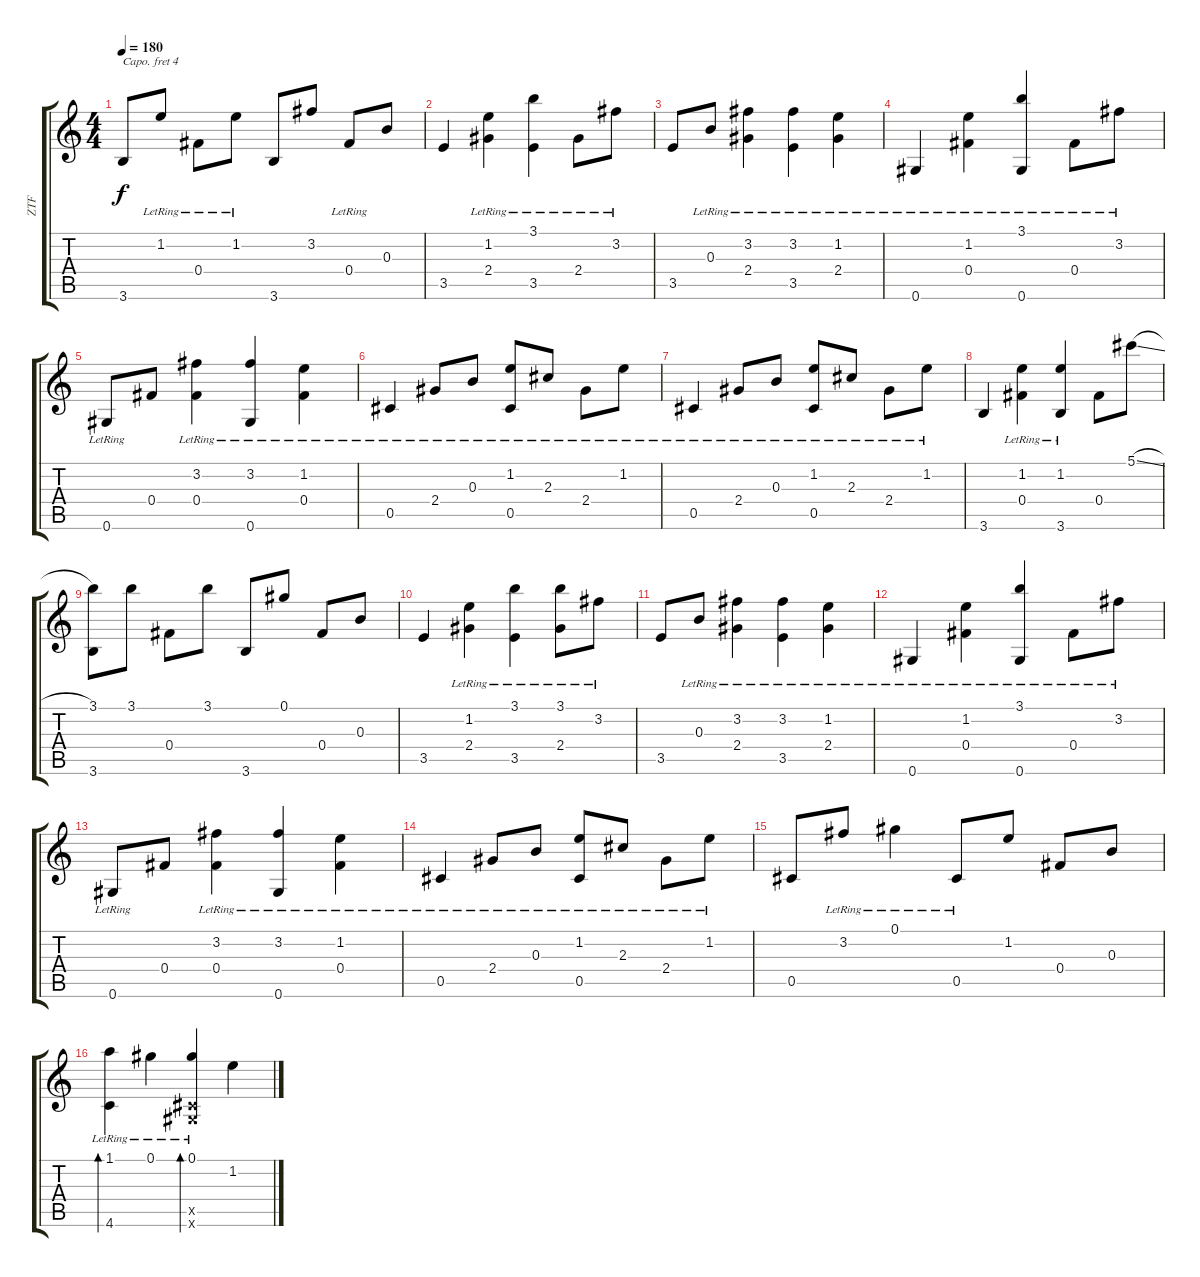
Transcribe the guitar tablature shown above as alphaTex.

\track ("ZTF" "ZTF") {instrument acousticguitarsteel}
\staff {score tabs}
\capo 4
\tuning (E4 B3 G3 D3 A2 E2) {hide}
\ts (4 4)
\tempo 180
\clef g2
\ks c
3.6.8{dy f} 1.2{lr}.8 0.4{lr}.8 1.2{lr}.8 3.6.8 3.2.8 0.4{lr}.8 0.3.8 |
3.5.4 (1.2{lr} 2.4).4 (3.1{lr} 3.5).4 2.4{lr}.8 3.2{lr}.8 |
3.5.8 0.3{lr}.8 (3.2{lr} 2.4{lr}).4 (3.2{lr} 3.5).4 (1.2{lr} 2.4{lr}).4 |
0.6{lr}.4 (1.2{lr} 0.4).4 (3.1{lr} 0.6{lr}).4 0.4{lr}.8 3.2{lr}.8 |
0.6{lr}.8 0.4.8 (3.2{lr} 0.4{lr}).4 (3.2{lr} 0.6{lr}).4 (1.2{lr} 0.4{lr}).4 |
0.5{lr}.4 2.4{lr}.8 0.3{lr}.8 (1.2{lr} 0.5{lr}).8 2.3{lr}.8 2.4{lr}.8 1.2{lr}.8 |
0.5{lr}.4 2.4{lr}.8 0.3{lr}.8 (1.2{lr} 0.5{lr}).8 2.3{lr}.8 2.4{lr}.8 1.2{lr}.8 |
3.6.4 (1.2{lr} 0.4).4 (1.2{lr} 3.6).4 0.4.8 5.1{sl}.8 |
(3.1 3.6).8 3.1.8 0.4.8 3.1.8 3.6.8 0.1.8 0.4.8 0.3.8 |
3.5.4 (1.2{lr} 2.4).4 (3.1{lr} 3.5).4 (3.1{lr} 2.4{lr}).8 3.2{lr}.8 |
3.5.8 0.3{lr}.8 (3.2{lr} 2.4{lr}).4 (3.2{lr} 3.5).4 (1.2{lr} 2.4{lr}).4 |
0.6{lr}.4 (1.2{lr} 0.4).4 (3.1{lr} 0.6{lr}).4 0.4{lr}.8 3.2{lr}.8 |
0.6{lr}.8 0.4.8 (3.2{lr} 0.4{lr}).4 (3.2{lr} 0.6{lr}).4 (1.2{lr} 0.4{lr}).4 |
0.5{lr}.4 2.4{lr}.8 0.3{lr}.8 (1.2{lr} 0.5{lr}).8 2.3{lr}.8 2.4{lr}.8 1.2{lr}.8 |
0.5.8 3.2{lr}.8 0.1{lr}.4 0.5{lr}.8 1.2.8 0.4.8 0.3.8 |
(1.1{lr} 4.6).4{bd 120} 0.1{lr}.4 (0.1{lr} 0.5{x} 0.6{x}).4{bd 120} 1.2.4
